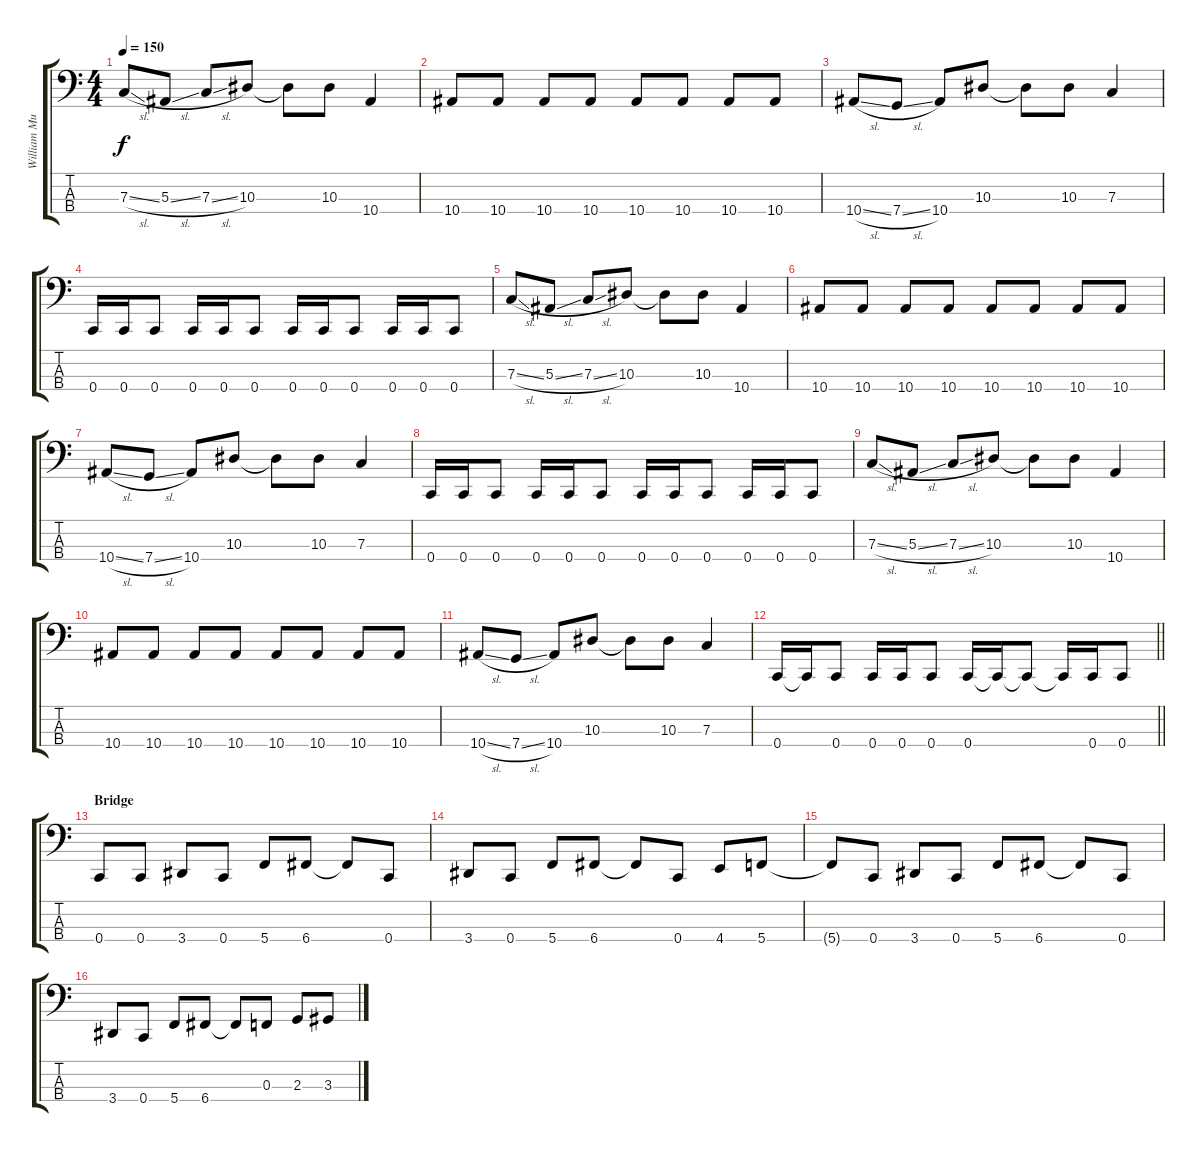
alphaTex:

\track ("William Murderface (Bass)" "William Mu") {instrument electricbasspick}
\staff {score tabs}
\tuning (Eb2 Bb1 F1 C1) {hide}
\ts (4 4)
\tempo 150
\clef f4
\ks c
7.3{sl}.8{dy f} 5.3{sl}.8 7.3{sl}.8 10.3.8 10.3{t}.8 10.3.8 10.4.4 |
10.4.8 10.4.8 10.4.8 10.4.8 10.4.8 10.4.8 10.4.8 10.4.8 |
10.4{sl}.8 7.4{sl}.8 10.4.8 10.3.8 10.3{t}.8 10.3.8 7.3.4 |
0.4.16 0.4.16 0.4.8 0.4.16 0.4.16 0.4.8 0.4.16 0.4.16 0.4.8 0.4.16 0.4.16 0.4.8 |
7.3{sl}.8 5.3{sl}.8 7.3{sl}.8 10.3.8 10.3{t}.8 10.3.8 10.4.4 |
10.4.8 10.4.8 10.4.8 10.4.8 10.4.8 10.4.8 10.4.8 10.4.8 |
10.4{sl}.8 7.4{sl}.8 10.4.8 10.3.8 10.3{t}.8 10.3.8 7.3.4 |
0.4.16 0.4.16 0.4.8 0.4.16 0.4.16 0.4.8 0.4.16 0.4.16 0.4.8 0.4.16 0.4.16 0.4.8 |
7.3{sl}.8 5.3{sl}.8 7.3{sl}.8 10.3.8 10.3{t}.8 10.3.8 10.4.4 |
10.4.8 10.4.8 10.4.8 10.4.8 10.4.8 10.4.8 10.4.8 10.4.8 |
10.4{sl}.8 7.4{sl}.8 10.4.8 10.3.8 10.3{t}.8 10.3.8 7.3.4 |
\barLineRight lightlight
0.4.16 0.4{t}.16 0.4.8 0.4.16 0.4.16 0.4.8 0.4.16 0.4{t}.16 0.4{t}.8 0.4{t}.16 0.4.16 0.4.8 |
\section ("" "Bridge")
0.4.8 0.4.8 3.4.8 0.4.8 5.4.8 6.4.8 6.4{t}.8 0.4.8 |
3.4.8 0.4.8 5.4.8 6.4.8 6.4{t}.8 0.4.8 4.4.8 5.4.8 |
5.4{t}.8 0.4.8 3.4.8 0.4.8 5.4.8 6.4.8 6.4{t}.8 0.4.8 |
3.4.8 0.4.8 5.4.8 6.4.8 6.4{t}.8 0.3.8 2.3.8 3.3.8
